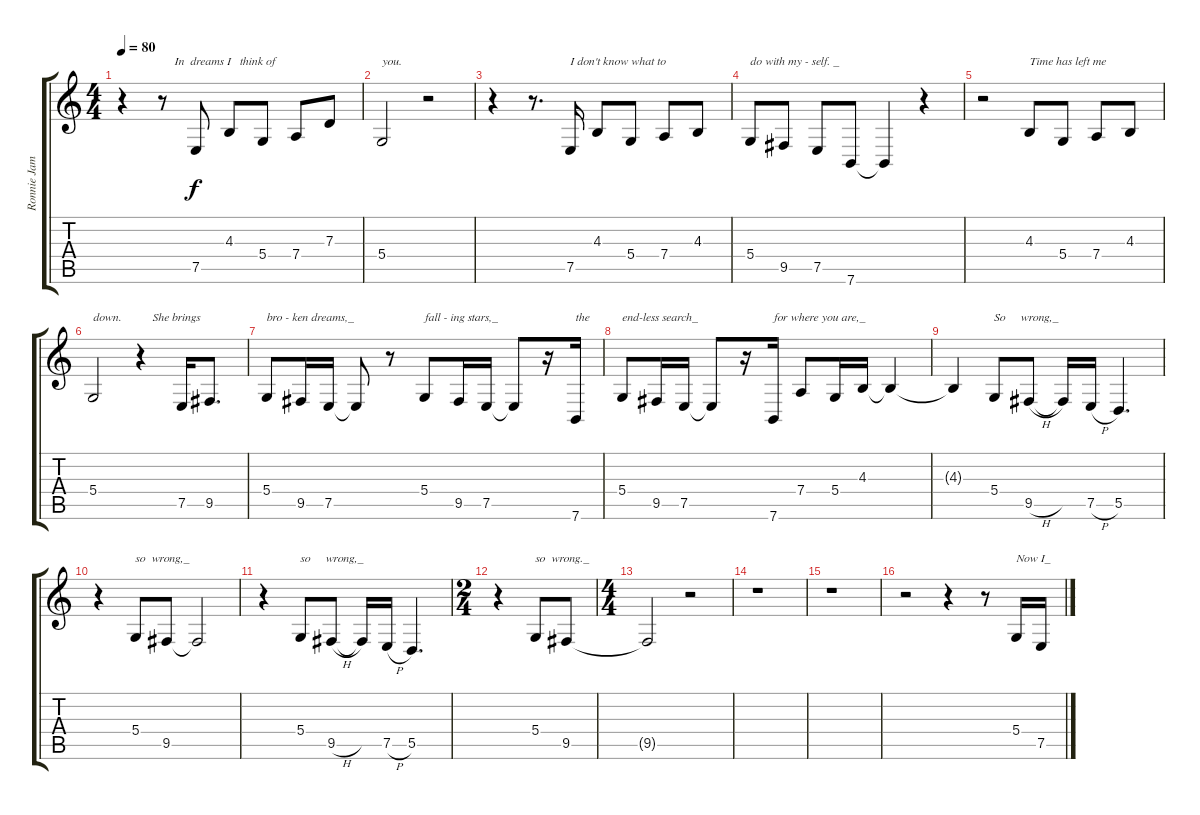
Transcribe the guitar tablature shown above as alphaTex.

\track ("Ronnie James Dio (vocals)" "Ronnie Jam") {instrument lead6voice}
\staff {score tabs}
\tuning (E4 B3 G3 D3 A2 E2) {hide}
\ts (4 4)
\tempo 80
\clef g2
\ks c
r.4{dy f} r.8{txt "    In  dreams I   think of"} 7.5.8 4.3.8 5.4.8 7.4.8 7.3.8 |
5.4.2{txt "you."} r.2 |
r.4 r.8{d} 7.5.16{txt "I don't know what to "} 4.3.8 5.4.8 7.4.8 4.3.8 |
5.4.8{txt "do with my - self. _"} 9.5.8 7.5.8 7.6.8 7.6{t}.4 r.4 |
r.2 4.3.8{txt "Time has left me "} 5.4.8 7.4.8 4.3.8 |
5.4.2{txt "down."} r.4{txt "    She brings"} 7.5.16 9.5.8{d} |
5.4.8{txt "bro - ken dreams,_"} 9.5.16 7.5.16 7.5{t}.8 r.8 5.4.8{txt "fall - ing stars,_"} 9.5.16 7.5.16 7.5{t}.8 r.16 7.6.16{txt "the"} |
5.4.8{txt "end-less search_"} 9.5.16 7.5.16 7.5{t}.8 r.16 7.6.16{txt "for where you are,_"} 7.4.8 5.4.16 4.3.16 4.3{t}.4 |
4.3{t}.4 5.4.8{txt "So     wrong,_"} 9.5{h}.8 9.5{t}.16 7.5{h}.16 5.5.4{d} |
r.4 5.4.8{txt "so  wrong,_"} 9.5.8 9.5{t}.2 |
r.4 5.4.8{txt "so     wrong,_"} 9.5{h}.8 9.5{t}.16 7.5{h}.16 5.5.4{d} |
\ts (2 4)
r.4 5.4.8{txt "so  wrong._"} 9.5.8 |
\ts (4 4)
9.5{t}.2 r.2 |
r.1 |
r.1 |
r.2 r.4 r.8 5.4.16{txt "Now I_"} 7.5.16
